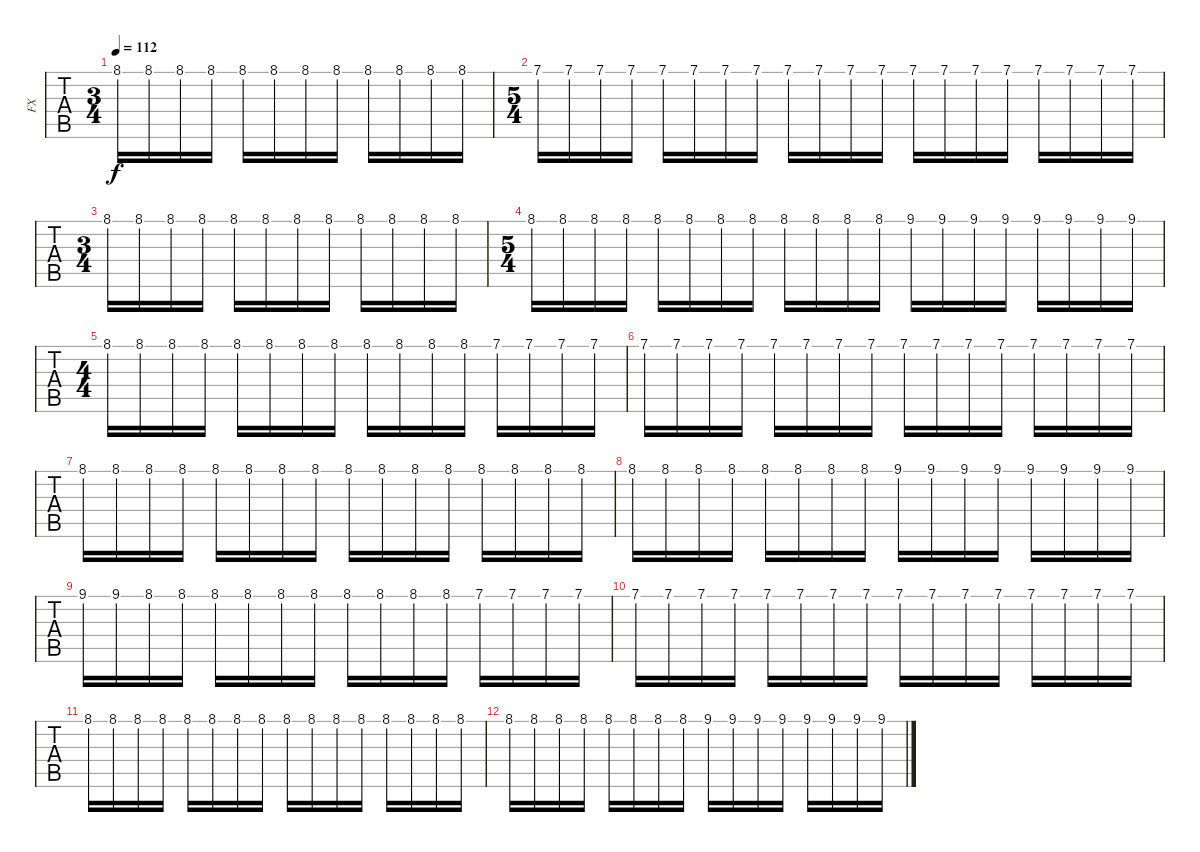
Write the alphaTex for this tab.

\track ("FX" "FX") {instrument lead2sawtooth}
\staff {tabs}
\tuning (Db4 Ab3 E3 B2 Gb2 B1) {hide}
\ts (3 4)
\tempo 112
\clef g2
\ks c
8.1.16{dy f} 8.1.16 8.1.16 8.1.16 8.1.16 8.1.16 8.1.16 8.1.16 8.1.16 8.1.16 8.1.16 8.1.16 |
\ts (5 4)
7.1.16 7.1.16 7.1.16 7.1.16 7.1.16 7.1.16 7.1.16 7.1.16 7.1.16 7.1.16 7.1.16 7.1.16 7.1.16 7.1.16 7.1.16 7.1.16 7.1.16 7.1.16 7.1.16 7.1.16 |
\ts (3 4)
8.1.16 8.1.16 8.1.16 8.1.16 8.1.16 8.1.16 8.1.16 8.1.16 8.1.16 8.1.16 8.1.16 8.1.16 |
\ts (5 4)
8.1.16 8.1.16 8.1.16 8.1.16 8.1.16 8.1.16 8.1.16 8.1.16 8.1.16 8.1.16 8.1.16 8.1.16 9.1.16 9.1.16 9.1.16 9.1.16 9.1.16 9.1.16 9.1.16 9.1.16 |
\ts (4 4)
8.1.16 8.1.16 8.1.16 8.1.16 8.1.16 8.1.16 8.1.16 8.1.16 8.1.16 8.1.16 8.1.16 8.1.16 7.1.16 7.1.16 7.1.16 7.1.16 |
7.1.16 7.1.16 7.1.16 7.1.16 7.1.16 7.1.16 7.1.16 7.1.16 7.1.16 7.1.16 7.1.16 7.1.16 7.1.16 7.1.16 7.1.16 7.1.16 |
8.1.16 8.1.16 8.1.16 8.1.16 8.1.16 8.1.16 8.1.16 8.1.16 8.1.16 8.1.16 8.1.16 8.1.16 8.1.16 8.1.16 8.1.16 8.1.16 |
8.1.16 8.1.16 8.1.16 8.1.16 8.1.16 8.1.16 8.1.16 8.1.16 9.1.16 9.1.16 9.1.16 9.1.16 9.1.16 9.1.16 9.1.16 9.1.16 |
9.1.16 9.1.16 8.1.16 8.1.16 8.1.16 8.1.16 8.1.16 8.1.16 8.1.16 8.1.16 8.1.16 8.1.16 7.1.16 7.1.16 7.1.16 7.1.16 |
7.1.16 7.1.16 7.1.16 7.1.16 7.1.16 7.1.16 7.1.16 7.1.16 7.1.16 7.1.16 7.1.16 7.1.16 7.1.16 7.1.16 7.1.16 7.1.16 |
8.1.16 8.1.16 8.1.16 8.1.16 8.1.16 8.1.16 8.1.16 8.1.16 8.1.16 8.1.16 8.1.16 8.1.16 8.1.16 8.1.16 8.1.16 8.1.16 |
8.1.16 8.1.16 8.1.16 8.1.16 8.1.16 8.1.16 8.1.16 8.1.16 9.1.16 9.1.16 9.1.16 9.1.16 9.1.16 9.1.16 9.1.16 9.1.16
